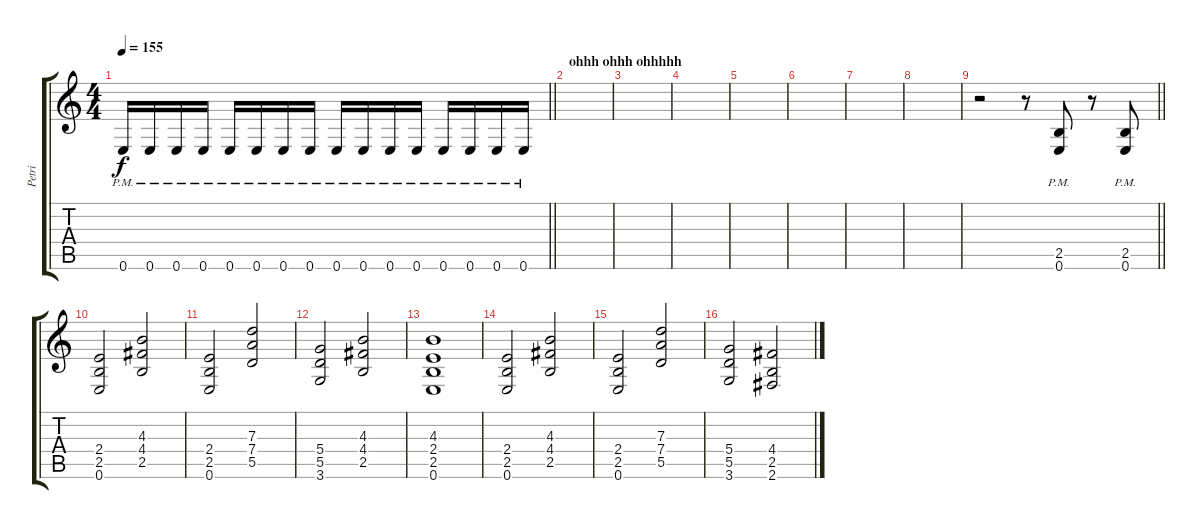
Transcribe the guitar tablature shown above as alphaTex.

\track ("Petri" "Petri") {instrument distortionguitar}
\staff {score tabs}
\tuning (E4 B3 G3 D3 A2 E2) {hide}
\ts (4 4)
\tempo 155
\clef g2
\barLineRight lightlight
\ks c
0.6{pm}.16{dy f} 0.6{pm}.16 0.6{pm}.16 0.6{pm}.16 0.6{pm}.16 0.6{pm}.16 0.6{pm}.16 0.6{pm}.16 0.6{pm}.16 0.6{pm}.16 0.6{pm}.16 0.6{pm}.16 0.6{pm}.16 0.6{pm}.16 0.6{pm}.16 0.6{pm}.16 |
\section ("" "ohhh ohhh ohhhhh")
|
|
|
|
|
|
|
\barLineRight lightlight
r.2 r.8 (2.5{pm} 0.6{pm}).8 r.8 (2.5{pm} 0.6{pm}).8 |
\section ("" "")
(2.4 2.5 0.6).2 (4.3 4.4 2.5).2 |
(2.4 2.5 0.6).2 (7.3 7.4 5.5).2 |
(5.4 5.5 3.6).2 (4.3 4.4 2.5).2 |
(4.3 2.4 2.5 0.6).1 |
(2.4 2.5 0.6).2 (4.3 4.4 2.5).2 |
(2.4 2.5 0.6).2 (7.3 7.4 5.5).2 |
(5.4 5.5 3.6).2 (4.4 2.5 2.6).2
